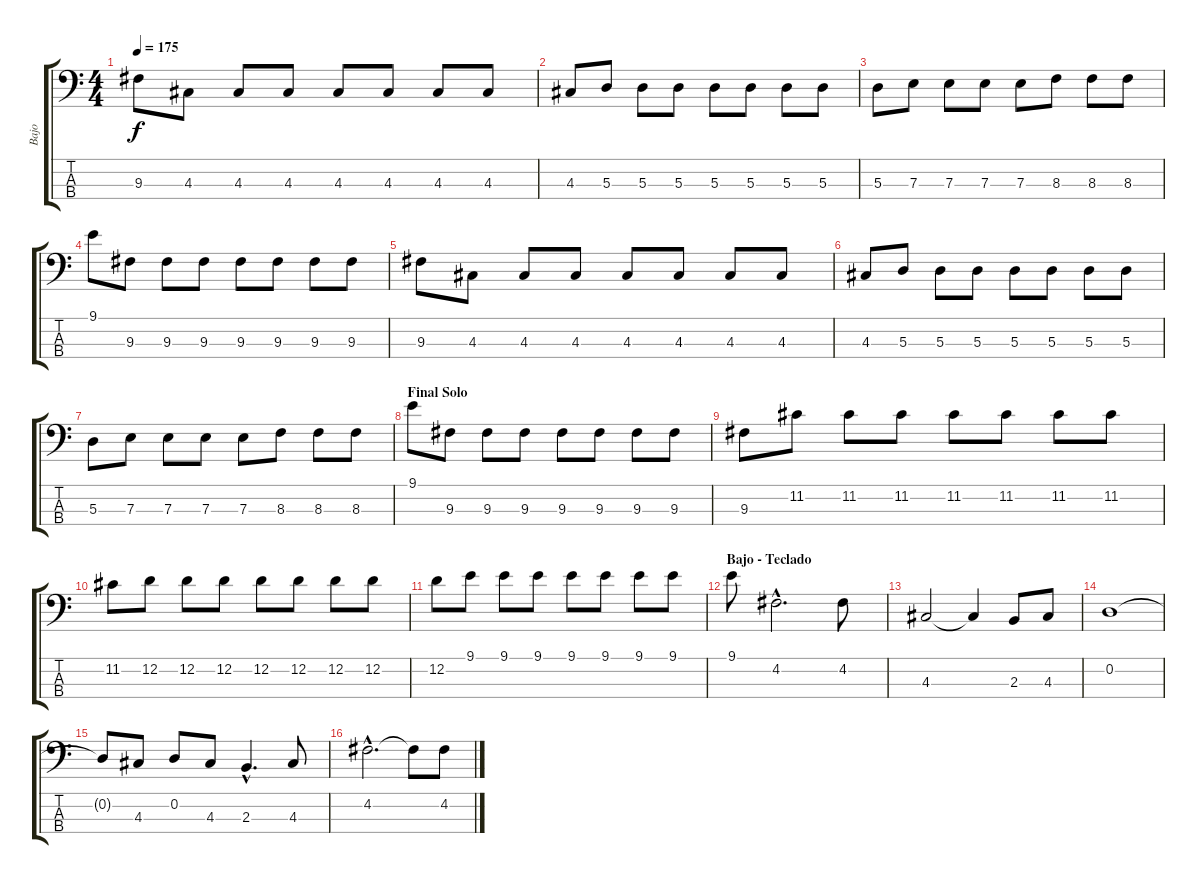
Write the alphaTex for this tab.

\track ("Bajo" "Bajo") {instrument electricbassfinger}
\staff {score tabs}
\tuning (G2 D2 A1 E1) {hide}
\ts (4 4)
\tempo 175
\clef f4
\ks c
9.3.8{dy f} 4.3.8 4.3.8 4.3.8 4.3.8 4.3.8 4.3.8 4.3.8 |
4.3.8 5.3.8 5.3.8 5.3.8 5.3.8 5.3.8 5.3.8 5.3.8 |
5.3.8 7.3.8 7.3.8 7.3.8 7.3.8 8.3.8 8.3.8 8.3.8 |
9.1.8 9.3.8 9.3.8 9.3.8 9.3.8 9.3.8 9.3.8 9.3.8 |
9.3.8 4.3.8 4.3.8 4.3.8 4.3.8 4.3.8 4.3.8 4.3.8 |
4.3.8 5.3.8 5.3.8 5.3.8 5.3.8 5.3.8 5.3.8 5.3.8 |
5.3.8 7.3.8 7.3.8 7.3.8 7.3.8 8.3.8 8.3.8 8.3.8 |
\section ("" "Final Solo")
9.1.8 9.3.8 9.3.8 9.3.8 9.3.8 9.3.8 9.3.8 9.3.8 |
9.3.8 11.2.8 11.2.8 11.2.8 11.2.8 11.2.8 11.2.8 11.2.8 |
11.2.8 12.2.8 12.2.8 12.2.8 12.2.8 12.2.8 12.2.8 12.2.8 |
12.2.8 9.1.8 9.1.8 9.1.8 9.1.8 9.1.8 9.1.8 9.1.8 |
\section ("" "Bajo - Teclado")
9.1.8 4.2{hac}.2{d} 4.2.8 |
4.3.2 4.3{t}.4 2.3.8 4.3.8 |
0.2.1 |
0.2{t}.8 4.3.8 0.2.8 4.3.8 2.3{hac}.4{d} 4.3.8 |
4.2{hac}.2{d} 4.2{t}.8 4.2.8
